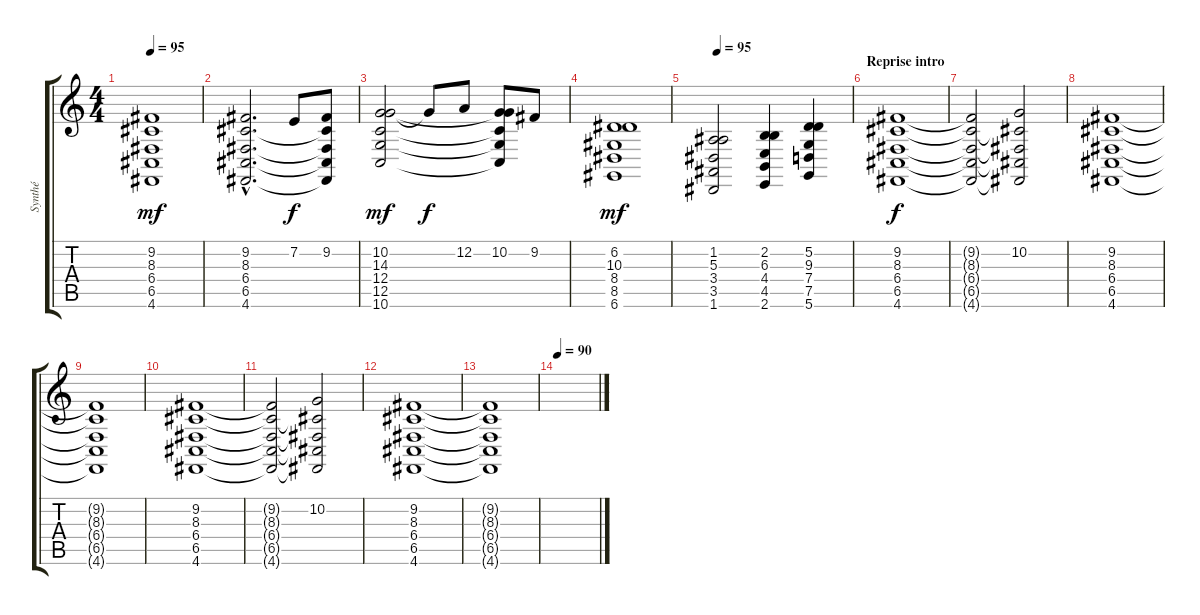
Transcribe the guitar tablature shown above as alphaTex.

\track ("Synthé" "Synthé") {instrument stringensemble1}
\staff {score tabs}
\tuning (D4 A3 F3 C3 G2 D2) {hide}
\ts (4 4)
\tempo 95
\clef g2
\ks c
(9.2 8.3 6.4 6.5 4.6).1{dy mf} |
(9.2{hac} 8.3{hac} 6.4{hac} 6.5{hac} 4.6{hac}).2{d} 7.2.8{dy f} (9.2 8.3{t} 6.4{t} 6.5{t} 4.6{t}).8 |
(10.2 14.3 12.4 12.5 10.6).2{dy mf} 10.2{t}.8{dy f} 12.2.8 (10.2 14.3{t} 12.4{t} 12.5{t} 10.6{t}).8 9.2.8 |
(6.2 10.3 8.4 8.5 6.6).1{dy mf} |
\tempo 95
(1.2 5.3 3.4 3.5 1.6).2 (2.2 6.3 4.4 4.5 2.6).4 (5.2 9.3 7.4 7.5 5.6).4 |
\section ("" "Reprise intro")
(9.2 8.3 6.4 6.5 4.6).1{dy f} |
(9.2{t} 8.3{t} 6.4{t} 6.5{t} 4.6{t}).2 (10.2 8.3{t} 6.4{t} 6.5{t} 4.6{t}).2 |
(9.2 8.3 6.4 6.5 4.6).1 |
(9.2{t} 8.3{t} 6.4{t} 6.5{t} 4.6{t}).1 |
(9.2 8.3 6.4 6.5 4.6).1 |
(9.2{t} 8.3{t} 6.4{t} 6.5{t} 4.6{t}).2 (10.2 8.3{t} 6.4{t} 6.5{t} 4.6{t}).2 |
(9.2 8.3 6.4 6.5 4.6).1 |
(9.2{t} 8.3{t} 6.4{t} 6.5{t} 4.6{t}).1 |
\tempo 90
